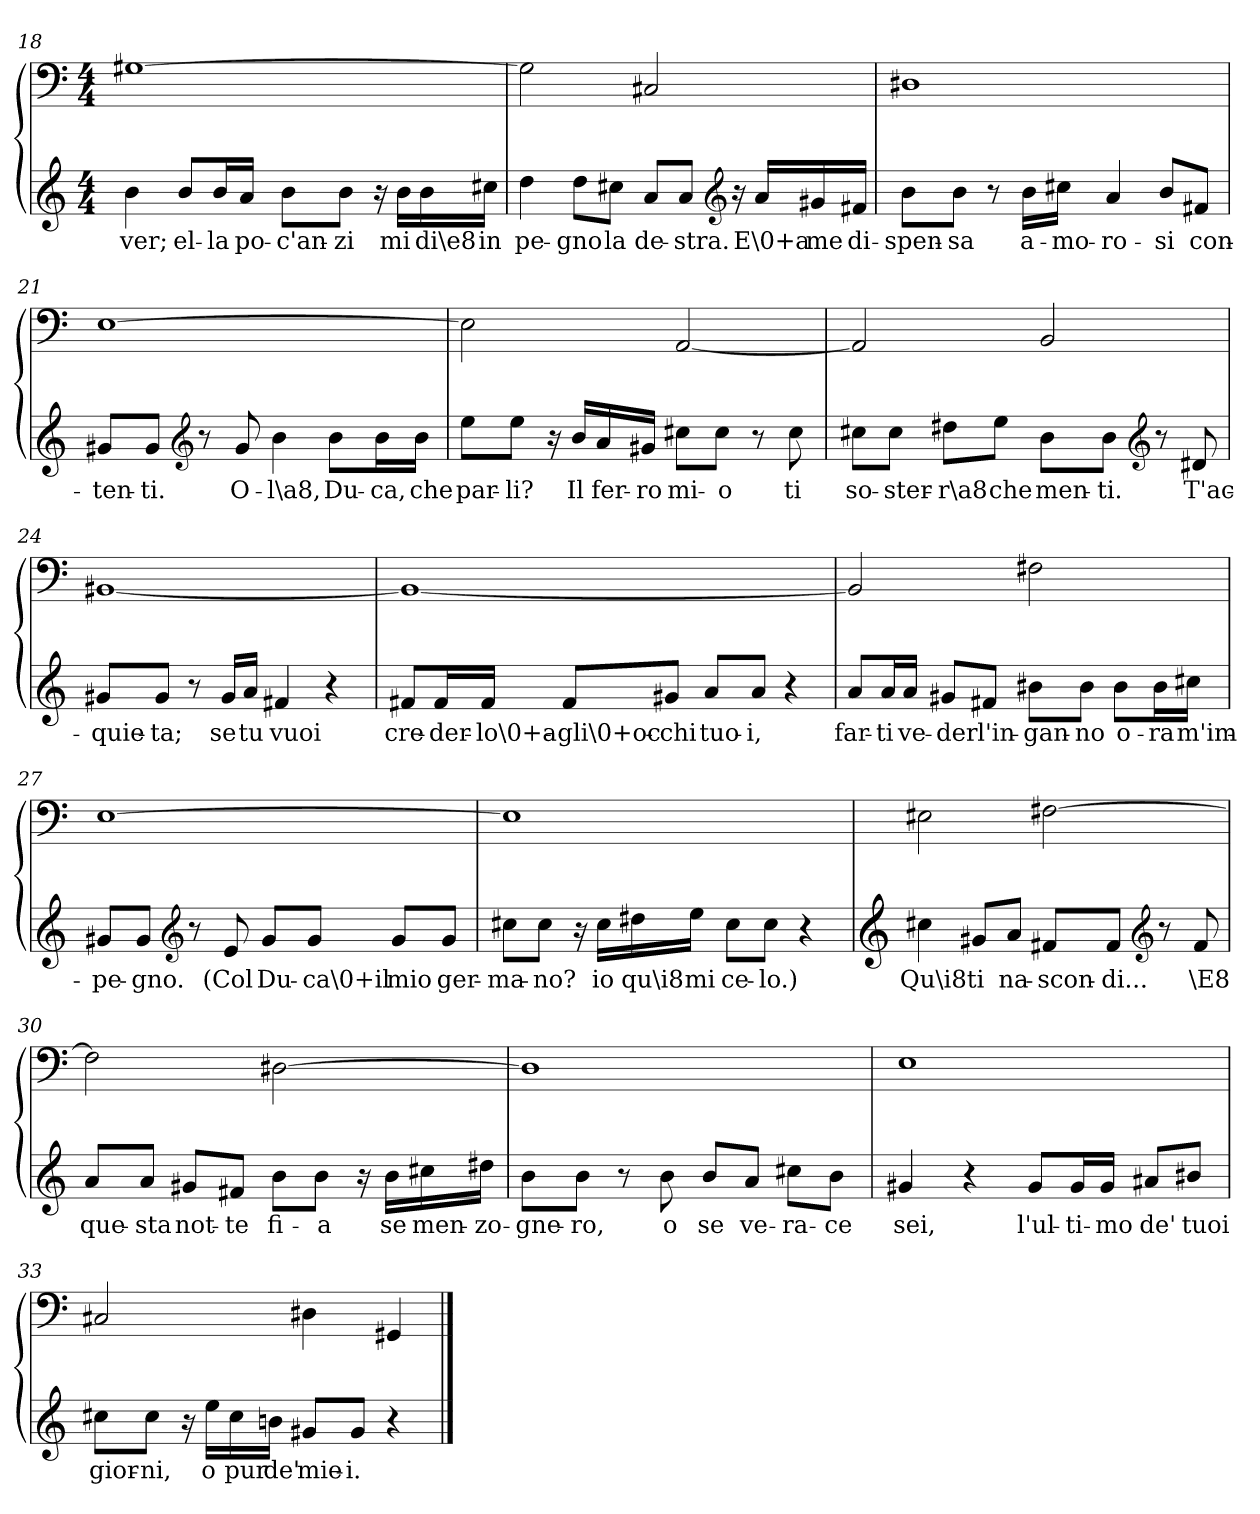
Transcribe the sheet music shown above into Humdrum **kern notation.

**kern	**text	**kern
*part1	*part1	*part1
*staff2	*staff2	*staff1
*clefG2	*	*clefF4
*k[]	*	*k[]
*a:	*	*a:
*M4/4	*	*M4/4
=18	=18	=18
4b\	ver;	[1G#X\
8b/L	el-	.
16b/L	-la	.
16a/JJ	po-	.
8b\L	-c'an-	.
8b\J	-zi	.
16r	.	.
16b\LL	mi	.
16b\	di\e8	.
16cc#X\JJ	in	.
=19	=19	=19
4dd\	pe-	2G#\]
8dd\L	-gno	.
8cc#X\J	la	.
8a/L	de-	2C#X/
8a/J	-stra.	.
*clefG2	*	*
16r	.	.
16a/LL	E\0+a	.
16g#X/	me	.
16f#X/JJ	di-	.
=20	=20	=20
8b\L	-spen-	1D#X\
8b\J	-sa	.
8r	.	.
16b\LL	a-	.
16cc#X\JJ	-mo-	.
4a/	-ro-	.
8b/L	-si	.
8f#X/J	con-	.
=21	=21	=21
8g#X/L	-ten-	[1E\
8g#/J	-ti.	.
*clefG2	*	*
8r	.	.
8g#/	O-	.
4b\	-l\a8,	.
8b\L	Du-	.
16b\L	-ca,	.
16b\JJ	che	.
=22	=22	=22
8ee\L	par-	2E\]
8ee\J	-li?	.
16r	.	.
16b/LL	Il	.
16a/	fer-	.
16g#X/JJ	-ro	.
8cc#X\L	mi-	[2AA/
8cc#\J	-o	.
8r	.	.
8cc#\	ti	.
=23	=23	=23
8cc#X\L	so-	2AA/]
8cc#\J	-ster-	.
8dd#X\L	-r\a8	.
8ee\J	che	.
8b\L	men-	2BB/
8b\J	-ti.	.
*clefG2	*	*
8r	.	.
8d#X/	T'ac-	.
=24	=24	=24
8g#X/L	-quie-	[1BB#X/
8g#/J	-ta;	.
8r	.	.
16g#/LL	se	.
16a/JJ	tu	.
4f#X/	vuoi	.
4r	.	.
=25	=25	=25
8f#X/L	cre-	1BB#/_
16f#/L	-der-	.
16f#/JJ	-lo\0+a-	.
8f#/L	-gli\0+oc-	.
8g#X/J	-chi	.
8a/L	tuo-	.
8a/J	-i,	.
4r	.	.
=26	=26	=26
8a/L	far-	2BB#/]
16a/L	-ti	.
16a/JJ	ve-	.
8g#X/L	-der	.
8f#X/J	l'in-	.
8b#X\L	-gan-	2F#X\
8b#\J	-no	.
8b#\L	o-	.
16b#\L	-ra	.
16cc#X\JJ	m'im-	.
=27	=27	=27
8g#X/L	-pe-	[1E\
8g#/J	-gno.	.
*clefG2	*	*
8r	.	.
8e/	(Col	.
8g#/L	Du-	.
8g#/J	-ca\0+il	.
8g#/L	mio	.
8g#/J	ger-	.
=28	=28	=28
8cc#X\L	-ma-	1E\]
8cc#\J	-no?	.
16r	.	.
16cc#\LL	io	.
16dd#X\	qu\i8	.
16ee\JJ	mi	.
8cc#\L	ce-	.
8cc#\J	-lo.)	.
4r	.	.
=29	=29	=29
*clefG2	*	*
4cc#X\	Qu\i8	2E#X\
8g#X/L	ti	.
8a/J	na-	.
8f#X/L	-scon-	[2F#X\
8f#/J	-di...	.
*clefG2	*	*
8r	.	.
8f#/	\E8	.
=30	=30	=30
8a/L	que-	2F#\]
8a/J	-sta	.
8g#X/L	not-	.
8f#X/J	-te	.
8b\L	fi-	[2D#X\
8b\J	-a	.
16r	.	.
16b\LL	se	.
16cc#X\	men-	.
16dd#X\JJ	-zo-	.
=31	=31	=31
8b\L	-gne-	1D#\]
8b\J	-ro,	.
8r	.	.
8b\	o	.
8b/L	se	.
8a/J	ve-	.
8cc#X\L	-ra-	.
8b\J	-ce	.
=32	=32	=32
4g#X/	sei,	1E\
4r	.	.
8g#/L	l'ul-	.
16g#/L	-ti-	.
16g#/JJ	-mo	.
8a#X/L	de'	.
8b#X/J	tuoi	.
=33	=33	=33
8cc#X\L	gior-	2C#X/
8cc#\J	-ni,	.
16r	.	.
16ee\LL	o	.
16cc#\	pur	.
16bn\JJ	de'	.
8g#X/L	mie-	4D#X\
8g#/J	-i.	.
4r	.	4GG#X/
==	==	==
*-	*-	*-
